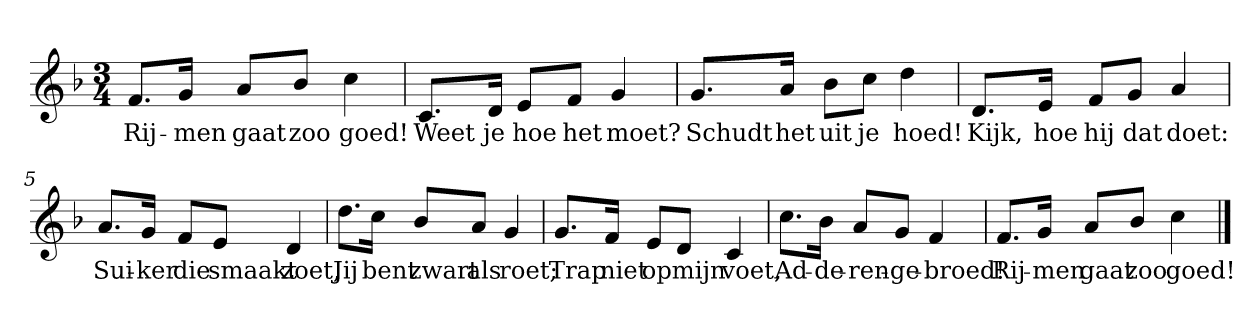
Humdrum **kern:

**kern	**text
*part1	*part1
*staff1	*staff1
*clefG2	*
*k[b-]	*
*F:	*
*M3/4	*
*MM120	*
=1	=1
8.f/L	Rij-
16g/Jk	-men
8a/L	gaat
8b-/J	zoo
4cc	goed!
=2	=2
8.c/L	Weet
16d/Jk	je
8e/L	hoe
8f/J	het
4g	moet?
=3	=3
8.g/L	Schudt
16a/Jk	het
8b-\L	uit
8cc\J	je
4dd	hoed!
=4	=4
8.d/L	Kijk,
16e/Jk	hoe
8f/L	hij
8g/J	dat
4a	doet:
=5	=5
8.a/L	Sui-
16g/Jk	-ker
8f/L	die
8e/J	smaakt
4d	zoet,
=6	=6
8.dd\L	Jij
16cc\Jk	bent
8b-/L	zwart
8a/J	als
4g	roet;
=7	=7
8.g/L	Trap
16f/Jk	niet
8e/L	op
8d/J	mijn
4c	voet,
=8	=8
8.cc\L	Ad-
16b-\Jk	-de-
8a/L	-ren-
8g/J	-ge-
4f	-broed!
=9	=9
8.f/L	Rij-
16g/Jk	-men
8a/L	gaat
8b-/J	zoo
4cc	goed!
==	==
*-	*-
